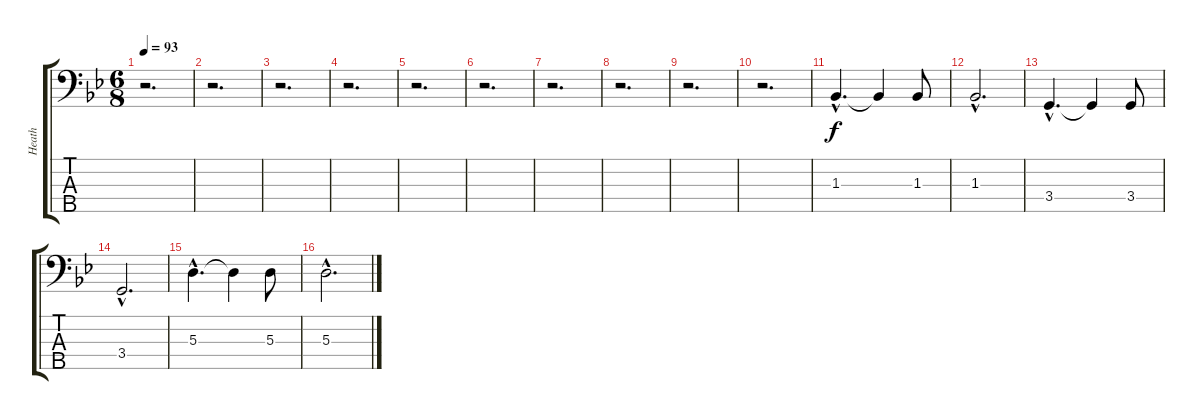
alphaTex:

\track ("Heath" "Heath") {instrument electricbassfinger}
\staff {score tabs}
\tuning (G2 D2 A1 E1 B0) {hide}
\ts (6 8)
\tempo 93
\clef f4
\ks bb
r.2{d dy f} |
r.2{d} |
r.2{d} |
r.2{d} |
r.2{d} |
r.2{d} |
r.2{d} |
r.2{d} |
r.2{d} |
r.2{d} |
1.3{hac}.4{d} 1.3{t}.4 1.3.8 |
1.3{hac}.2{d} |
3.4{hac}.4{d} 3.4{t}.4 3.4.8 |
3.4{hac}.2{d} |
5.3{hac}.4{d} 5.3{t}.4 5.3.8 |
5.3{hac}.2{d}
